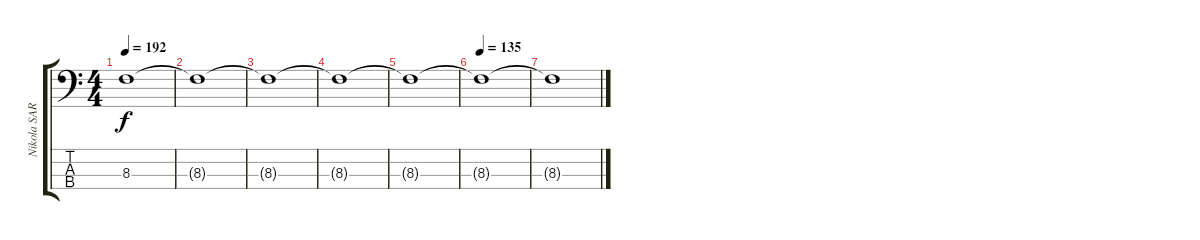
\track ("Nikola SARCEVIC" "Nikola SAR") {instrument electricbasspick}
\staff {score tabs}
\tuning (G2 D2 A1 E1) {hide}
\ts (4 4)
\tempo 192
\clef f4
\ks c
8.3{t}.1{dy f} |
8.3{t}.1 |
8.3{t}.1 |
8.3{t}.1 |
8.3{t}.1 |
\tempo 135
8.3{t}.1 |
8.3{t}.1
